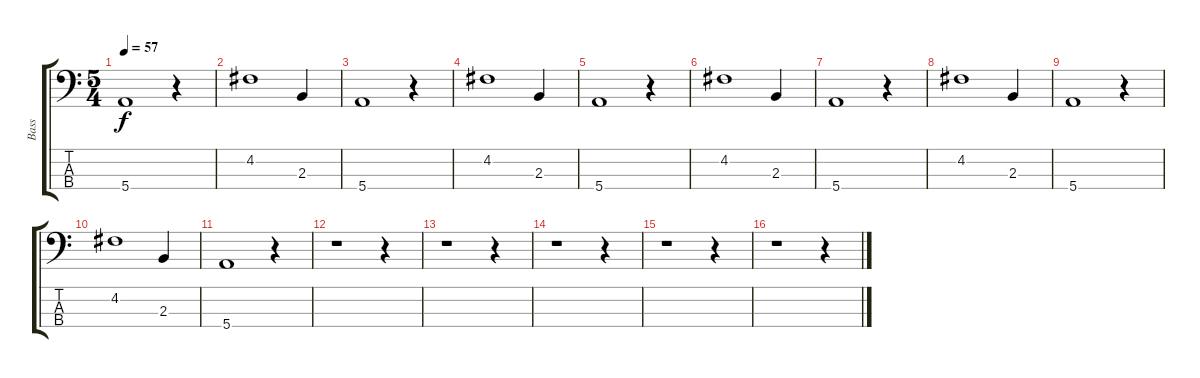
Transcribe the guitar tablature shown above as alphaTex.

\track ("Bass" "Bass") {instrument acousticbass}
\staff {score tabs}
\tuning (G2 D2 A1 E1) {hide}
\ts (5 4)
\tempo 57
\clef f4
\ks c
5.4.1{dy f} r.4 |
4.2.1 2.3.4 |
5.4.1 r.4 |
4.2.1 2.3.4 |
5.4.1 r.4 |
4.2.1 2.3.4 |
5.4.1 r.4 |
4.2.1 2.3.4 |
5.4.1 r.4 |
4.2.1 2.3.4 |
5.4.1 r.4 |
r.1 r.4 |
r.1 r.4 |
r.1 r.4 |
r.1 r.4 |
r.1 r.4
